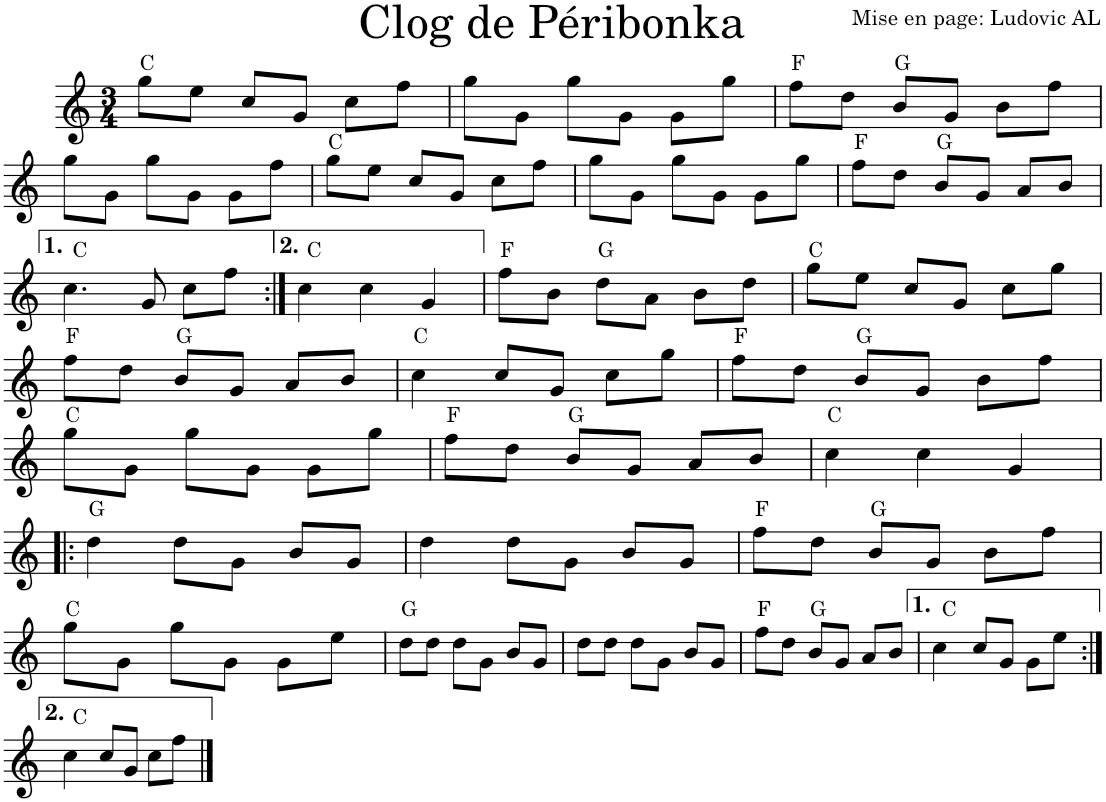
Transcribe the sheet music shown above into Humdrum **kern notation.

**kern	**harte
*part1	*part1
*staff1	*
*I"Violon	*
*I'Vln.	*
*clefG2	*
*k[]	*
*M3/4	*
=1	=1
8gg\L	C:maj
8ee\J	.
8cc/L	.
8g/J	.
8cc\L	.
8ff\J	.
=2	=2
8gg\L	.
8g\J	.
8gg\L	.
8g\J	.
8g\L	.
8gg\J	.
=3	=3
8ff\L	F:maj
8dd\J	.
8b/L	G:maj
8g/J	.
8b\L	.
8ff\J	.
!!LO:LB:g=z
=4	=4
8gg\L	.
8g\J	.
8gg\L	.
8g\J	.
8g\L	.
8ff\J	.
=5	=5
8gg\L	C:maj
8ee\J	.
8cc/L	.
8g/J	.
8cc\L	.
8ff\J	.
=6	=6
8gg\L	.
8g\J	.
8gg\L	.
8g\J	.
8g\L	.
8gg\J	.
=7	=7
8ff\L	F:maj
8dd\J	.
8b/L	G:maj
8g/J	.
8a/L	.
8b/J	.
!!LO:LB:g=z
=8	=8
4.cc\	C:maj
8g/	.
8cc\L	.
8ff\J	.
=9:|!	=9:|!
4cc\	C:maj
4cc\	.
4g/	.
=10	=10
8ff\L	F:maj
8b\J	.
8dd\L	G:maj
8a\J	.
8b\L	.
8dd\J	.
=11	=11
8gg\L	C:maj
8ee\J	.
8cc/L	.
8g/J	.
8cc\L	.
8gg\J	.
!!LO:LB:g=z
=12	=12
8ff\L	F:maj
8dd\J	.
8b/L	G:maj
8g/J	.
8a/L	.
8b/J	.
=13	=13
4cc\	C:maj
8cc/L	.
8g/J	.
8cc\L	.
8gg\J	.
=14	=14
8ff\L	F:maj
8dd\J	.
8b/L	G:maj
8g/J	.
8b\L	.
8ff\J	.
!!LO:LB:g=z
=15	=15
8gg\L	C:maj
8g\J	.
8gg\L	.
8g\J	.
8g\L	.
8gg\J	.
=16	=16
8ff\L	F:maj
8dd\J	.
8b/L	G:maj
8g/J	.
8a/L	.
8b/J	.
=17	=17
4cc\	C:maj
4cc\	.
4g/	.
!!LO:LB:g=z
=18!|:	=18!|:
4dd\	G:maj
8dd\L	.
8g\J	.
8b/L	.
8g/J	.
=19	=19
4dd\	.
8dd\L	.
8g\J	.
8b/L	.
8g/J	.
=20	=20
8ff\L	F:maj
8dd\J	.
8b/L	G:maj
8g/J	.
8b\L	.
8ff\J	.
!!LO:LB:g=z
=21	=21
8gg\L	C:maj
8g\J	.
8gg\L	.
8g\J	.
8g\L	.
8ee\J	.
=22	=22
8dd\L	G:maj
8dd\J	.
8dd\L	.
8g\J	.
8b/L	.
8g/J	.
=23	=23
8dd\L	.
8dd\J	.
8dd\L	.
8g\J	.
8b/L	.
8g/J	.
=24	=24
8ff\L	F:maj
8dd\J	.
8b/L	G:maj
8g/J	.
8a/L	.
8b/J	.
=25	=25
4cc\	C:maj
8cc/L	.
8g/J	.
8g\L	.
8ee\J	.
!!LO:LB:g=z
=26:|!	=26:|!
4cc\	C:maj
8cc/L	.
8g/J	.
8cc\L	.
8ff\J	.
==	==
*-	*-
